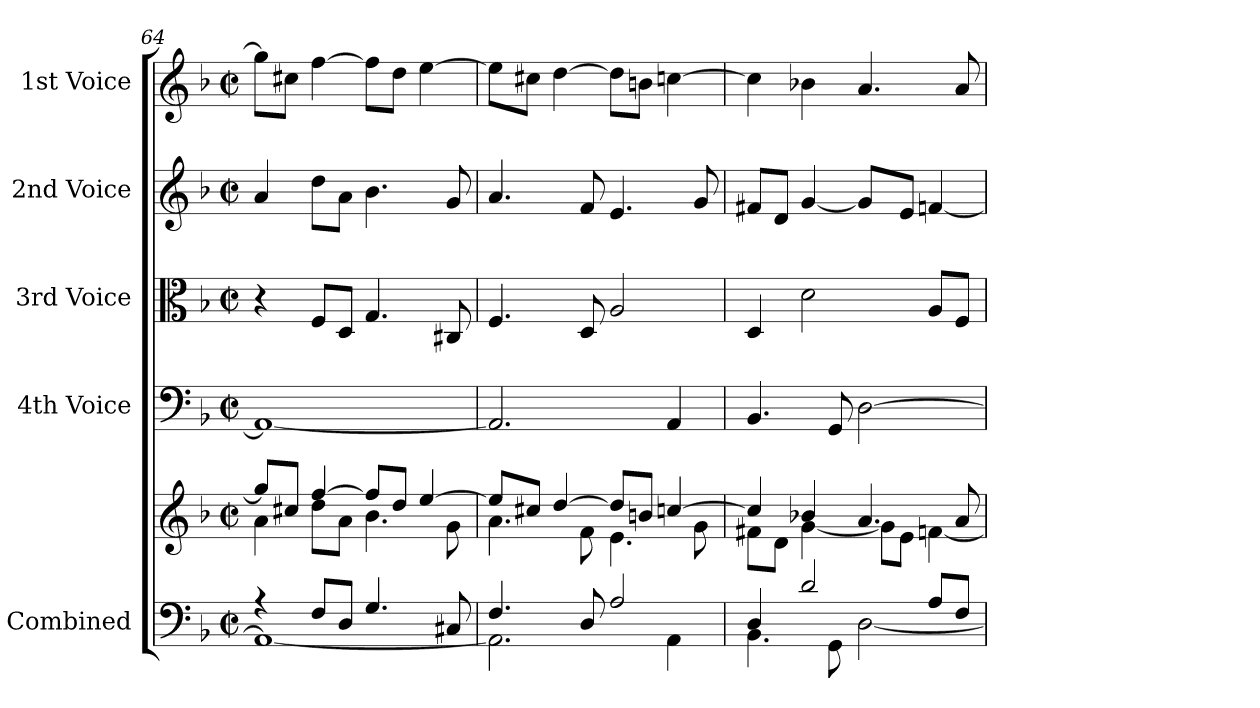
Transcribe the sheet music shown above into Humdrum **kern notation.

**kern	**kern	**kern	**kern	**kern	**kern
*part5	*part5	*part4	*part3	*part2	*part1
*staff6	*staff5	*staff4	*staff3	*staff2	*staff1
*I"Combined	*	*I"4th Voice	*I"3rd Voice	*I"2nd Voice	*I"1st Voice
*clefF4	*clefG2	*clefF4	*clefC3	*clefG2	*clefG2
*k[b-]	*k[b-]	*k[b-]	*k[b-]	*k[b-]	*k[b-]
*M2/2	*M2/2	*M2/2	*M2/2	*M2/2	*M2/2
*met(c|)	*met(c|)	*met(c|)	*met(c|)	*met(c|)	*met(c|)
=64	=64	=64	=64	=64	=64
*^	*^	*	*	*	*
4r	1AA_	8gg/L]	4a\	1AA_	4r	4a/	8gg\L]
.	.	8cc#X/J	.	.	.	.	8cc#X\J
8F/L	.	[4ff/	8dd\L	.	8F/L	8dd\L	[4ff\
8D/J	.	.	8a\J	.	8D/J	8a\J	.
4.G/	.	8ff/L]	4.b-\	.	4.G/	4.b-\	8ff\L]
.	.	8dd/J	.	.	.	.	8dd\J
.	.	[4ee/	.	.	.	.	[4ee\
8C#X/	.	.	8g\	.	8C#X/	8g/	.
=65	=65	=65	=65	=65	=65	=65	=65
4.F/	2.AA\]	8ee/L]	4.a\	2.AA/]	4.F/	4.a/	8ee\L]
.	.	8cc#X/J	.	.	.	.	8cc#X\J
.	.	[4dd/	.	.	.	.	[4dd\
8D/	.	.	8f\	.	8D/	8f/	.
2A/	.	8dd/L]	4.e\	.	2A/	4.e/	8dd\L]
.	.	8bn/J	.	.	.	.	8bn\J
.	4AA\	[4ccn/	.	4AA/	.	.	[4ccn\
.	.	.	8g\	.	.	8g/	.
!!LO:LB:g=z
=66	=66	=66	=66	=66	=66	=66	=66
4D/	4.BB-\	4cc/]	8f#X\L	4.BB-/	4D/	8f#X/L	4cc\]
.	.	.	8d\J	.	.	8d/J	.
2d/	.	4b-X/	[4g\	.	2d\	[4g/	4b-X\
.	8GG\	.	.	8GG/	.	.	.
.	[2D\	4.a/	8g\L]	[2D\	.	8g/L]	4.a/
.	.	.	8e\J	.	.	8e/J	.
8A/L	.	.	[4fn\	.	8A/L	[4fn/	.
8F/J	.	8a/	.	.	8F/J	.	8a/
*v	*v	*	*	*	*	*	*
*	*v	*v	*	*	*	*
=	=	=	=	=	=
*-	*-	*-	*-	*-	*-
